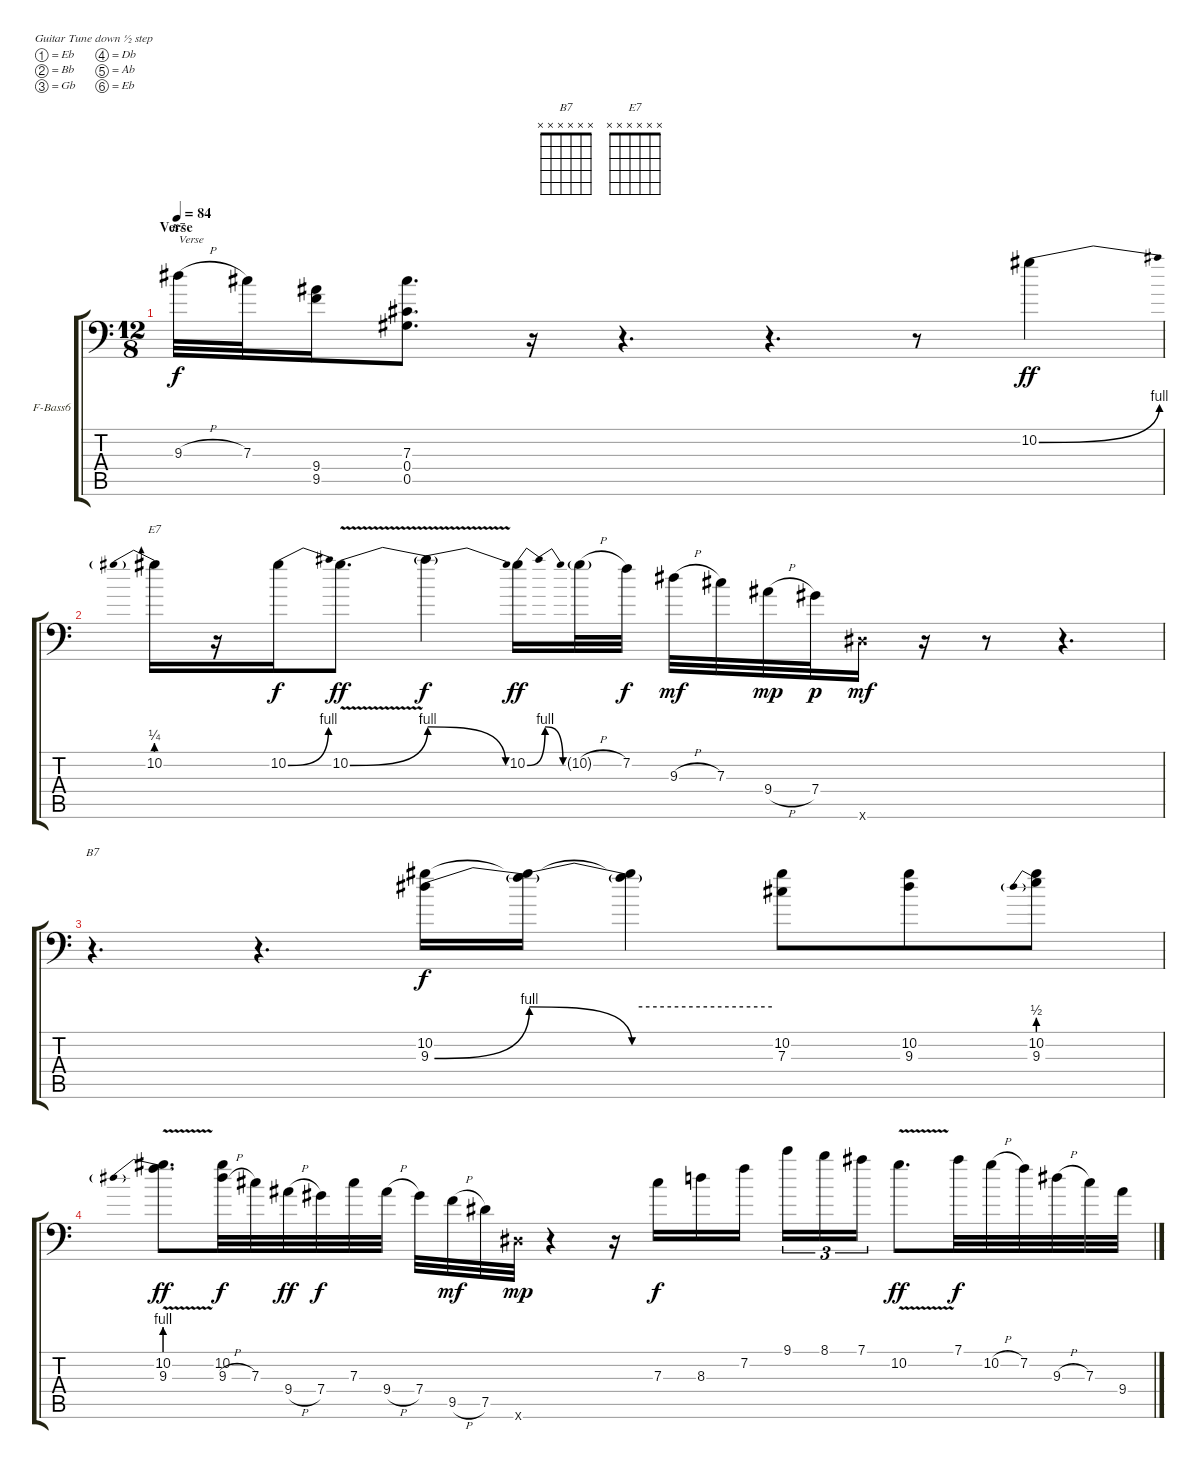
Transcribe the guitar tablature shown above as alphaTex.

\bracketExtendMode groupsimilarinstruments
\firstSystemTrackNameOrientation horizontal
\otherSystemsTrackNameOrientation horizontal
\track ("Overdub" "F-Bass6") {instrument fretlessbass}
\staff {score tabs}
\tuning (Eb4 Bb3 Gb3 Db3 Ab2 Eb2)
\chord ("B7" x x x x x x)
\chord ("E7" x x x x x x)
\ts (12 8)
\section ("" "Verse")
\tempo 84
\clef f4
\ks c
9.3{h}.32{ch "B7" txt "Verse" dy f} 7.3.32 (9.4 9.5).16 (7.3 0.4 0.5).8{d} r.16 r.4{d} r.4{d} r.8 10.2{be (bend 0 0 60 4)}.4{dy ff} |
10.2{be (prebend 0 1 60 1)}.16{ch "E7"} r.16 10.2{be (bend 0 0 60 4)}.16{dy f} 10.2{be (bend 0 0 60 4) v}.8{d dy ff} 10.2{be (release 0 4 60 0) t}.4{dy f} 10.2{be (bendrelease 0 0 30 4 30 4 60 0)}.16{dy ff} 10.2{h g}.32 7.2.32{dy f} 9.3{h}.32{dy mf} 7.3.32 9.4{h}.32{dy mp} 7.4.32{dy p} 0.6{x}.16{dy mf} r.16 r.8 r.4{d} |
r.4{d ch "B7"} r.4{d} (10.2 9.3{be (bend 0 0 60 4)}).16{dy f} (10.2{t} 9.3{be (release 0 4 60 0) t}).16 (10.2{t} 9.3{be (hold 0 4 60 4) t}).4 (10.2 7.3).8 (10.2 9.3).8 (10.2 9.3{be (prebend 0 2 60 2)}).8 |
(10.2{v} 9.3{be (prebend 0 4 60 4)}).8{d dy ff} (10.2 9.3{h}).32{dy f} 7.3.32 9.4{h}.32{dy ff} 7.4.32{dy f} 7.3.32 9.4{h}.32 7.4.32 9.5{h}.32{dy mf} 7.5.32 0.6{x}.32{dy mp} r.4 r.16 7.3.16{dy f} 8.3.16 7.2.16 9.1.16{tu (3 2)} 8.1.16{tu (3 2)} 7.1.16{tu (3 2)} 10.2{v}.8{d dy ff} 7.1.32{dy f} 10.2{h}.32 7.2.32 9.3{h}.32 7.3.32 9.4.32
